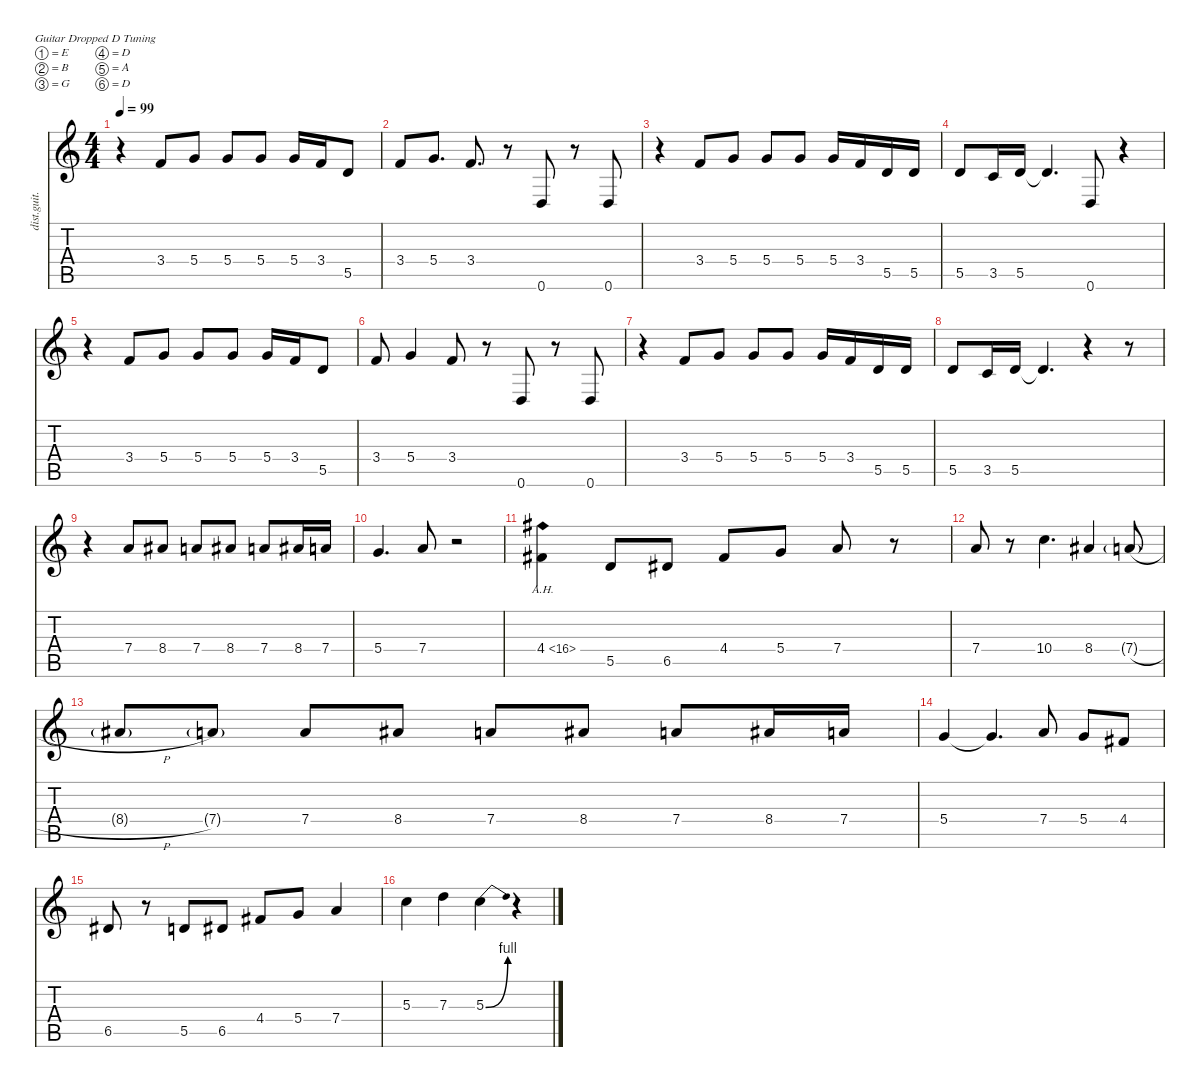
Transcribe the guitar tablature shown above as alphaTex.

\defaultSystemsLayout 4
\hideDynamics
\bracketExtendMode nobrackets
\otherSystemsTrackNameOrientation horizontal
\track ("echo right+gtr rythm chorus" "dist.guit.") {instrument distortionguitar}
\staff {score tabs}
\tuning (E4 B3 G3 D3 A2 D2)
\ts (4 4)
\tempo 99
\clef g2
\ks c
r.4{dy f beam Down} 3.4.8{beam Up} 5.4.8{beam Up} 5.4.8{beam Up} 5.4.8{beam Up} 5.4.16{beam Up} 3.4.16{beam Up} 5.5.8{beam Up} |
3.4.8{beam Up} 5.4.8{d beam Up} 3.4.8{d beam Up} r.8{beam Up} 0.6.8{beam Up} r.8{beam Up} 0.6.8{beam Up} |
r.4{beam Down} 3.4.8{beam Up} 5.4.8{beam Up} 5.4.8{beam Up} 5.4.8{beam Up} 5.4.16{beam Up} 3.4.16{beam Up} 5.5.16{beam Up} 5.5.16{beam Up} |
5.5.8{beam Up} 3.5.16{beam Up} 5.5.16{beam Up} 5.5{t}.4{d beam Up} 0.6.8{beam Up} r.4{beam Up} |
r.4{beam Down} 3.4.8{beam Up} 5.4.8{beam Up} 5.4.8{beam Up} 5.4.8{beam Up} 5.4.16{beam Up} 3.4.16{beam Up} 5.5.8{beam Up} |
3.4.8{beam Up} 5.4.4{beam Up} 3.4.8{beam Up} r.8{beam Up} 0.6.8{beam Up} r.8{beam Up} 0.6.8{beam Up} |
r.4{beam Down} 3.4.8{beam Up} 5.4.8{beam Up} 5.4.8{beam Up} 5.4.8{beam Up} 5.4.16{beam Up} 3.4.16{beam Up} 5.5.16{beam Up} 5.5.16{beam Up} |
5.5.8{beam Up} 3.5.16{beam Up} 5.5.16{beam Up} 5.5{t}.4{d beam Up} r.4{beam Up} r.8{beam Up} |
r.4{beam Down} 7.4.8{beam Up} 8.4{acc #}.8{beam Up} 7.4.8{beam Up} 8.4{acc #}.8{beam Up} 7.4.8{beam Up} 8.4{acc #}.16{beam Up} 7.4.16{beam Up} |
5.4.4{d beam Up} 7.4.8{beam Up} r.2{beam Up} |
4.4{ah 12 acc #}.4{beam Down} 5.5.8{beam Up} 6.5{acc #}.8{beam Up} 4.4{acc #}.8{beam Up} 5.4.8{beam Up} 7.4.8{beam Up} r.8{beam Up} |
7.4.8{beam Up} r.8{beam Up} 10.4.4{d beam Down} 8.4{acc #}.4{beam Up} 7.4{h g}.8{beam Up} |
8.4{h g acc #}.8{beam Up} 7.4{g}.8{beam Up} 7.4.8{beam Up} 8.4{acc #}.8{beam Up} 7.4.8{beam Up} 8.4{acc #}.8{beam Up} 7.4.8{beam Up} 8.4{acc #}.16{beam Up} 7.4.16{beam Up} |
5.4.4{beam Up} 5.4{t}.4{d beam Up} 7.4.8{beam Up} 5.4.8{beam Up} 4.4{acc #}.8{beam Up} |
6.5{acc #}.8{beam Up} r.8{beam Up} 5.5.8{beam Up} 6.5{acc #}.8{beam Up} 4.4{acc #}.8{beam Up} 5.4.8{beam Up} 7.4.4{beam Up} |
5.3.4{beam Down} 7.3.4{beam Down} 5.3{be (bend 0 0 30 4)}.4{beam Down} r.4{beam Down}
